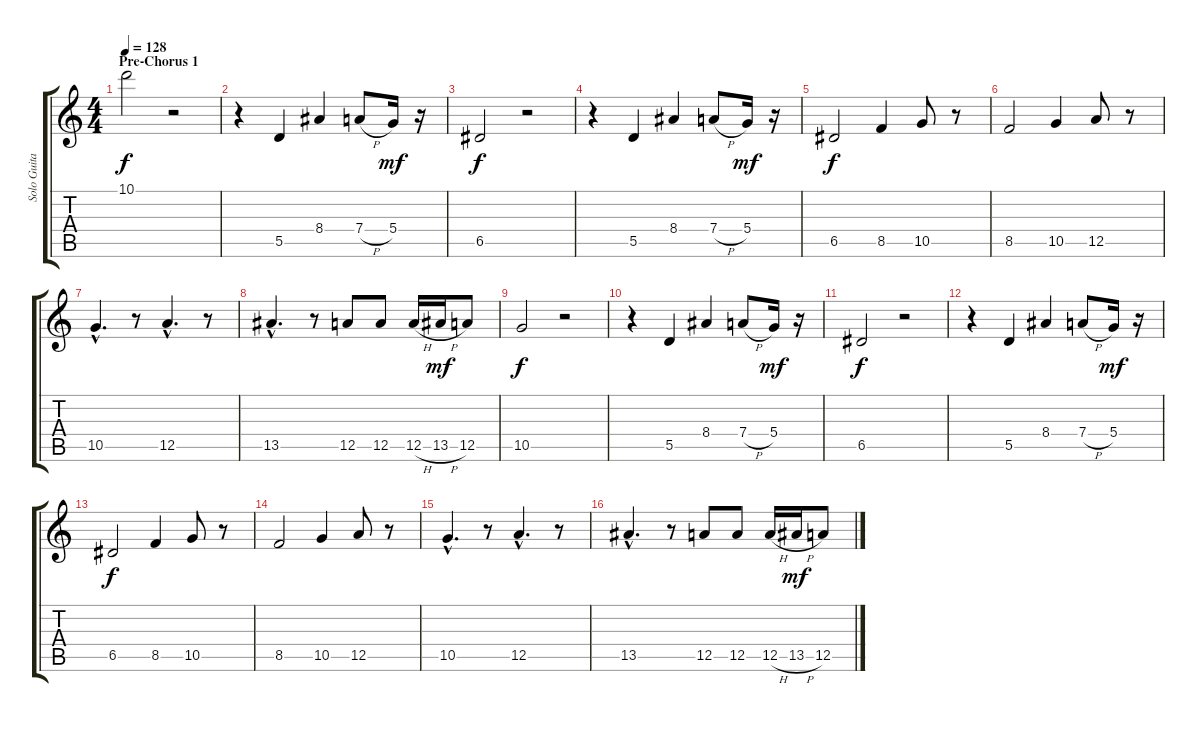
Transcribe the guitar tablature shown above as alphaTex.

\track ("Solo Guitar" "Solo Guita") {instrument overdrivenguitar}
\staff {score tabs}
\tuning (E4 B3 G3 D3 A2 E2) {hide}
\ts (4 4)
\section ("" "Pre-Chorus 1")
\tempo 128
\clef g2
\ks c
10.1.2{dy f} r.2 |
r.4 5.5.4 8.4.4 7.4{h}.8 5.4.16{dy mf} r.16 |
6.5.2{dy f} r.2 |
r.4 5.5.4 8.4.4 7.4{h}.8 5.4.16{dy mf} r.16 |
6.5.2{dy f} 8.5.4 10.5.8 r.8 |
8.5.2 10.5.4 12.5.8 r.8 |
10.5{hac}.4{d} r.8 12.5{hac}.4{d} r.8 |
13.5{hac}.4{d} r.8 12.5.8 12.5.8 12.5{h}.16 13.5{h}.16{dy mf} 12.5.8 |
10.5.2{dy f} r.2 |
r.4 5.5.4 8.4.4 7.4{h}.8 5.4.16{dy mf} r.16 |
6.5.2{dy f} r.2 |
r.4 5.5.4 8.4.4 7.4{h}.8 5.4.16{dy mf} r.16 |
6.5.2{dy f} 8.5.4 10.5.8 r.8 |
8.5.2 10.5.4 12.5.8 r.8 |
10.5{hac}.4{d} r.8 12.5{hac}.4{d} r.8 |
13.5{hac}.4{d} r.8 12.5.8 12.5.8 12.5{h}.16 13.5{h}.16{dy mf} 12.5.8
